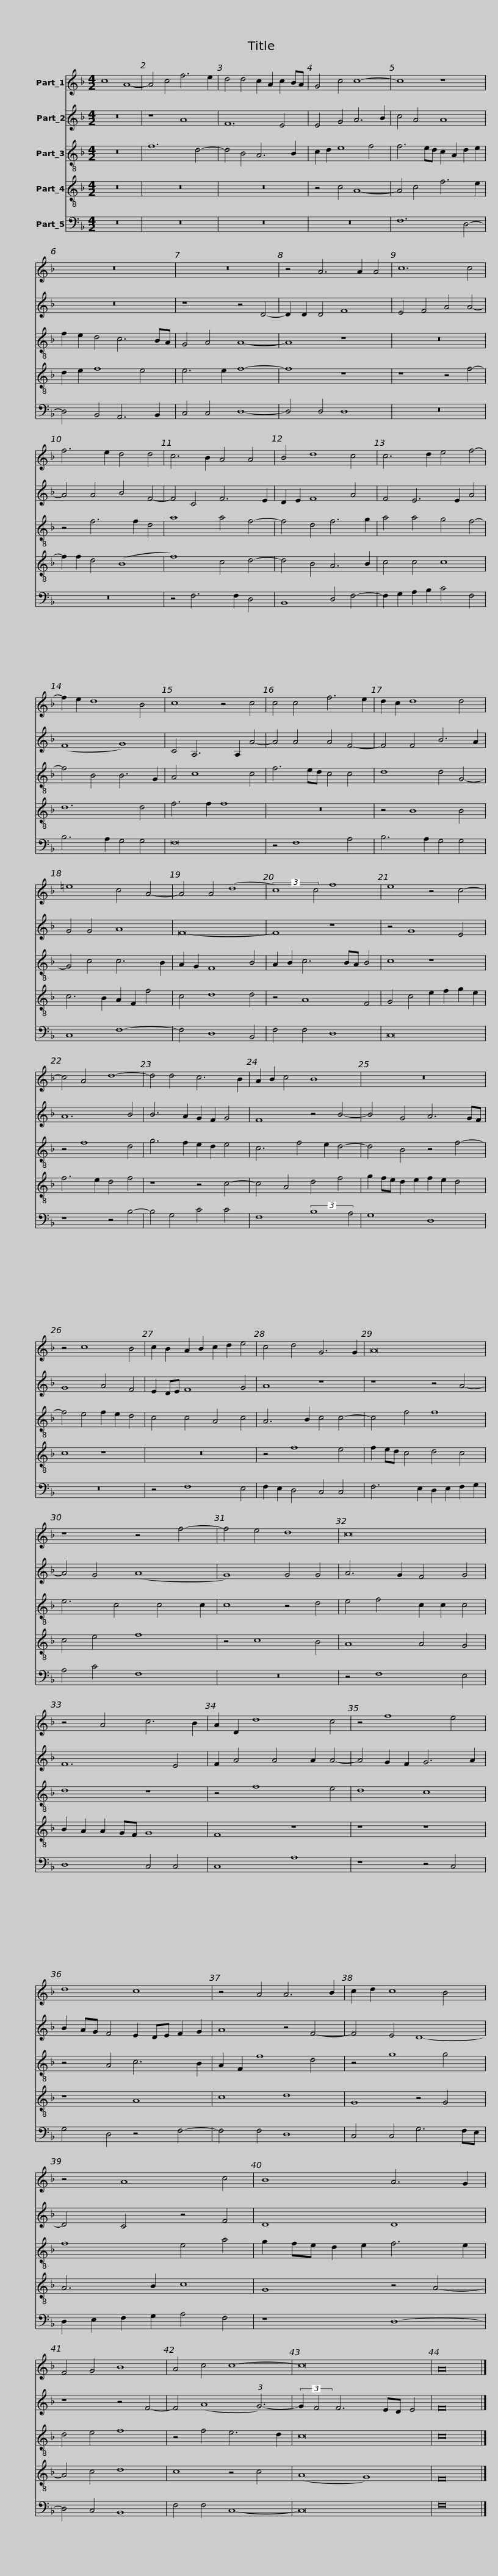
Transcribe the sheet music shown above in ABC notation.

X:1
%%score 1 2 3 4 5
L:1/8
M:4/2
I:linebreak $
K:F
V:1 treble
V:2 treble
V:3 treble-8
V:4 treble-8
V:5 bass
V:1
 c8 A8- | A4 c4 f6 e2 | d4 d4 c2 A2 c2 BA | G4 c4 c8- | c8 z8 |$ %5
 z16 | z16 | z4 A6 A2 A4 |$ c12 c4 | f6 e2 d4 d4 | %10
 c6 B2 A4 A4 | B4 d8 c4 | c6 d2 e4 f4- |$ f2 e2 d8 B4 | c8 z4 c4 |$ %15
 c4 c4 f6 e2 | d2 c2 d8 d4 | =e8 c4 A4- | A4 A4 (d8 | (3:2:2c8) c4 f8 |$ %20
 e8 z4 c4- | c4 A4 d8- |$ d4 d4 c6 B2 | A2 B2 c4 B8 | z16 | %25
 z4 c8 B4 | c2 B2 A2 B2 c2 d2 e4 |$ c4 d4 G6 G2 | A16 |$ z8 z4 f4- | %30
 f4 e4 d8 | c16 | z4 A4 c6 B2 | A2 D2 d8 c4 |$ z4 f8 e4 | %35
 d8 c8 |$ z4 A4 A6 B2 | c2 d2 c8 B4 | z4 A8 c4 | B8 A6 G2 | %40
 F4 G4 B8 |$ A4 c4 c8- | c16 | A16 |] %44
V:2
 z16 | z8 A8 | F12 E4 | E4 G4 A6 B2 | c4 A4 A8 |$ %5
 z16 | z8 z4 D4- | D2 D2 D4 F8 |$ E4 F4 A4 A4- | A4 A4 B4 F4- | %10
 F4 C4 F6 E2 | D2 E2 F8 A4 | F4 E6 E2 A4 |$ (F8 G8) | C4 A,6 A,2 A4- |$ %15
 A4 A4 A4 F4- | F4 F4 B6 A2 | G4 G4 A8 | F16- | F8 z8 |$ %20
 z4 G8 E4 | A12 B4 |$ B6 A2 G2 F2 G4 | F8 z4 B4- | B4 G4 A6 GF | %25
 G8 A4 F4 | E2 DE F8 G4 |$ A8 z8 | z8 z4 A4- |$ A4 G4 (A8 | %30
 G8) G4 G4 | A6 G2 F4 G4 | F12 E4 | F2 A4 A4 A2 A4- |$ A4 G2 F2 G6 A2 | %35
 B2 AG F4 E2 DE F2 G2 |$ A8 z4 F4- | F4 E4 D8- | D4 C4 z4 F4 | D8 D8 | %40
 z8 z4 F4- |$ F4 (A8 (3:2:1G6-) | (3:2:2G2 F4 F6 ED E4 | F16 |] %44
V:3
 z16 | f12 d4- | d4 B4 A6 B2 | c2 d2 e8 f4 | f6 ed c2 A2 d2 e2 |$ %5
 f2 e2 d4 c6 BA | G4 A4 A8- | A8 z8 |$ z16 | z4 f6 f2 d4 | %10
 a8 a4 f4- | f4 d4 f6 g2 | a4 a4 g4 f4- |$ f4 B4 B6 G2 | A4 c8 c4 |$ %15
 f6 ed c4 c4 | d8 d4 G4- | G4 c4 c6 B2 | A2 G2 F8 B4 | A2 B2 c6 BA B4 |$ %20
 c8 z8 | z4 f8 d4 |$ g6 f2 e2 d2 e4 | c6 f4 e2 d4- | d4 B4 z4 f4- | %25
 f4 e4 f2 e2 d4 | c4 c4 A4 c4 |$ A6 B2 c4 c4- | c4 f4 f8 |$ e6 c4 c4 c2 | %30
 c8 z4 d4 | e4 f4 c2 c2 c4 | d8 z8 | z4 f8 e4 |$ d8 c8 | %35
 z4 A4 c6 B2 |$ A2 F2 f8 d4 | z4 g8 g4 | f8 e4 a4 | g2 fe d2 e2 f6 e2 | %40
 d4 e4 f8 |$ z4 f4 e6 d2 | c16 | c16 |] %44
V:4
 z16 | z16 | z16 | z4 c4 A8- | A4 c4 f6 e2 |$ %5
 d2 e2 f8 e4 | e6 e2 f8- | f8 z8 |$ z8 z4 f4- | f2 f2 d4 (B8 | %10
 f8) c4 d4- | d4 B4 A6 B2 | c4 c4 c8 |$ d12 d4 | f6 f2 f8 |$ %15
 z16 | z4 B8 B4 | c6 B2 A2 F2 f4 | c4 d8 d4 | z4 A8 F4 |$ %20
 G4 c4 e2 f2 g2 e2 | f6 e2 d4 f4 |$ z8 z4 c4- | c4 A4 d4 f4 | g2 fe d2 e2 f2 e2 d4 | %25
 c8 z8 | z16 |$ z4 f8 e4 | f2 ed c4 d4 c4 |$ c4 e4 f8 | %30
 z4 c8 B4 | A8 A4 G4 | B2 A2 A2 GF G8 | F8 z8 |$ z8 z8 | %35
 z8 A8 |$ c8 d8 | G8 z4 G4 | A6 B2 c8 | G8 z4 A4- | %40
 A4 c4 d8 |$ c8 z4 c4 | (A8 G8) | F16 |] %44
V:5
 z16 | z16 | z16 | z16 | F,12 D,4- |$ %5
 D,4 B,,4 A,,6 B,,2 | C,4 C,4 D,8- | D,4 D,4 D,8 |$ z16 | z16 | %10
 z4 F,6 F,2 D,4 | B,,8 D,4 F,4- | F,2 G,2 A,2 B,2 C4 F,4 |$ B,6 A,2 G,4 G,4 | F,16 |$ %15
 z4 F,8 A,4 | B,6 A,2 G,4 G,4 | C,8 F,8- | F,4 D,8 B,,4 | F,4 F,4 D,8 |$ %20
 C,16 | z8 z4 B,4- |$ B,4 G,4 C4 C4 | F,8 (3:2:2B,8 A,4 | G,8 D,8 | %25
 z16 | z4 F,8 E,4 |$ F,2 E,2 D,4 C,4 C,4 | F,6 E,2 D,2 E,2 F,2 G,2 |$ A,4 C4 F,8 | %30
 z16 | z4 F,8 E,4 | D,8 C,4 C,4 | C,8 A,8 |$ z8 z4 C,4 | %35
 G,4 D,4 z4 F,4- |$ F,4 F,4 D,8 | C,4 C,4 G,6 F,E, | D,2 E,2 F,2 G,2 A,4 F,4 | z8 D,8- | %40
 D,4 C,4 B,,8 |$ F,4 F,4 C,8- | C,16 | F,16 |] %44
